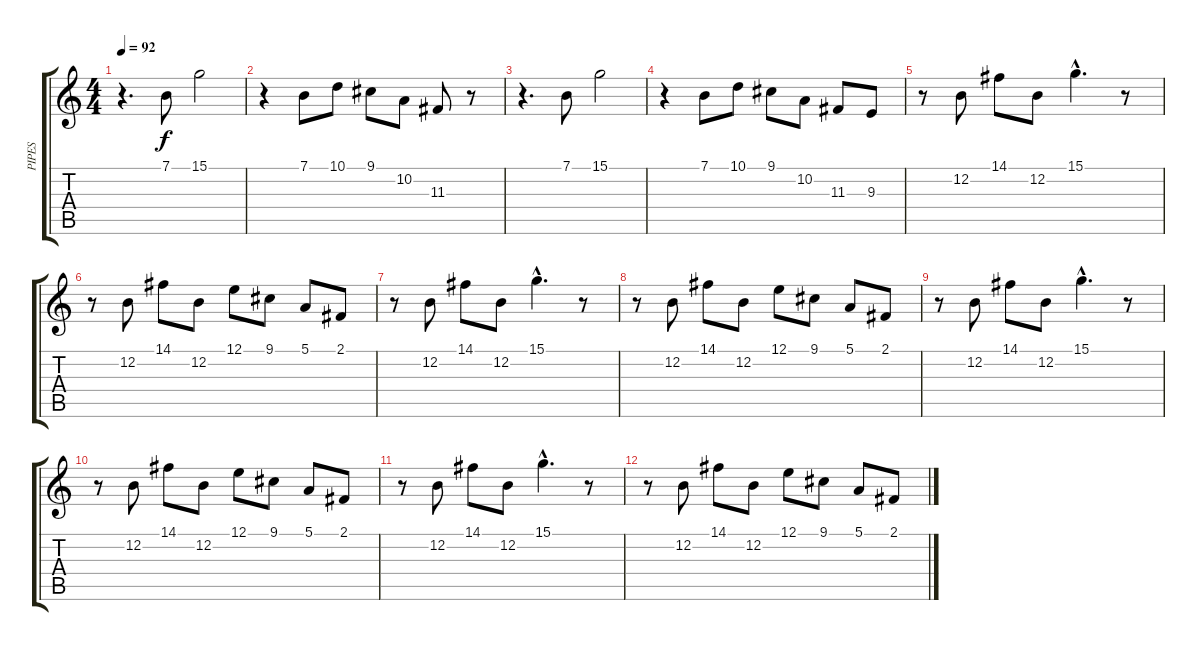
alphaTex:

\track ("PIPES" "PIPES") {instrument piccolo}
\staff {score tabs}
\tuning (E4 B3 G3 D3 A2 E2) {hide}
\ts (4 4)
\tempo 92
\clef g2
\ks c
r.4{d dy f} 7.1.8 15.1.2 |
r.4 7.1.8 10.1.8 9.1.8 10.2.8 11.3.8 r.8 |
r.4{d} 7.1.8 15.1.2 |
r.4 7.1.8 10.1.8 9.1.8 10.2.8 11.3.8 9.3.8 |
r.8{volume 16 instrument recorder} 12.2.8 14.1.8 12.2.8 15.1{hac}.4{d} r.8 |
r.8 12.2.8 14.1.8 12.2.8 12.1.8 9.1.8 5.1.8 2.1.8 |
r.8 12.2.8 14.1.8 12.2.8 15.1{hac}.4{d} r.8 |
r.8 12.2.8 14.1.8 12.2.8 12.1.8 9.1.8 5.1.8 2.1.8 |
r.8 12.2.8 14.1.8 12.2.8 15.1{hac}.4{d} r.8 |
r.8 12.2.8 14.1.8 12.2.8 12.1.8 9.1.8 5.1.8 2.1.8 |
r.8 12.2.8 14.1.8 12.2.8 15.1{hac}.4{d} r.8 |
r.8 12.2.8 14.1.8 12.2.8 12.1.8 9.1.8 5.1.8 2.1.8
